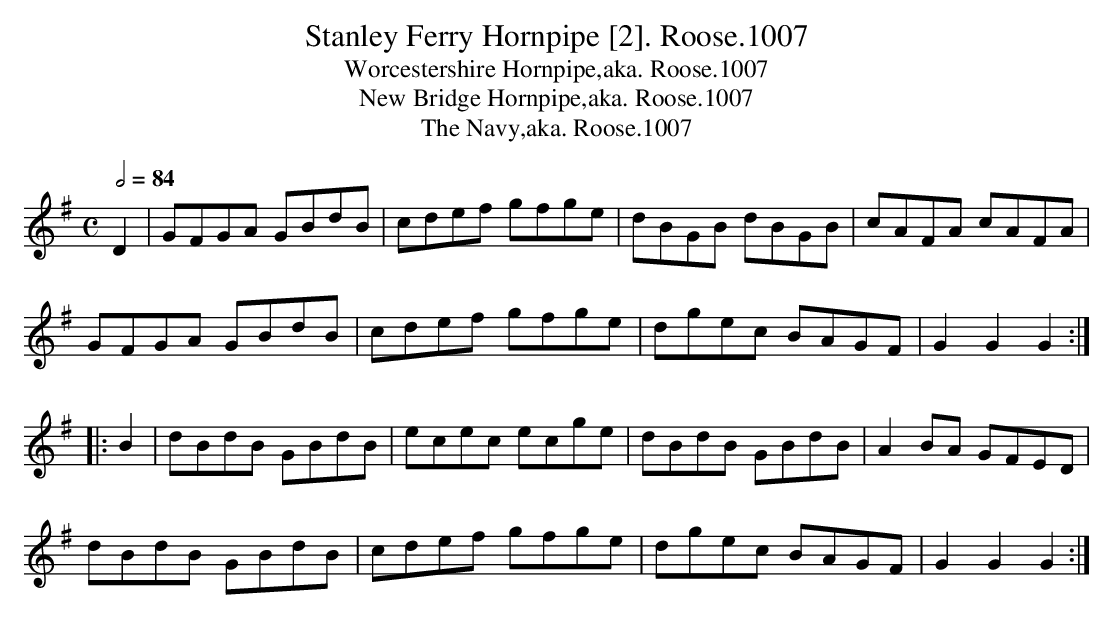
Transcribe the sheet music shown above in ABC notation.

X:1
T:Stanley Ferry Hornpipe [2]. Roose.1007
T:Worcestershire Hornpipe,aka. Roose.1007
T:New Bridge Hornpipe,aka. Roose.1007
T:Navy,aka. Roose.1007, The
M:C
L:1/8
Q:1/2=84
K:G
D2|GFGA GBdB|cdef gfge|dBGB dBGB|cAFA cAFA|
GFGA GBdB|cdef gfge|dgec BAGF|G2G2G2:|
|:B2|dBdB GBdB|ecec ecge|dBdB GBdB|A2 BA GFED|
dBdB GBdB|cdef gfge|dgec BAGF|G2G2G2:|
